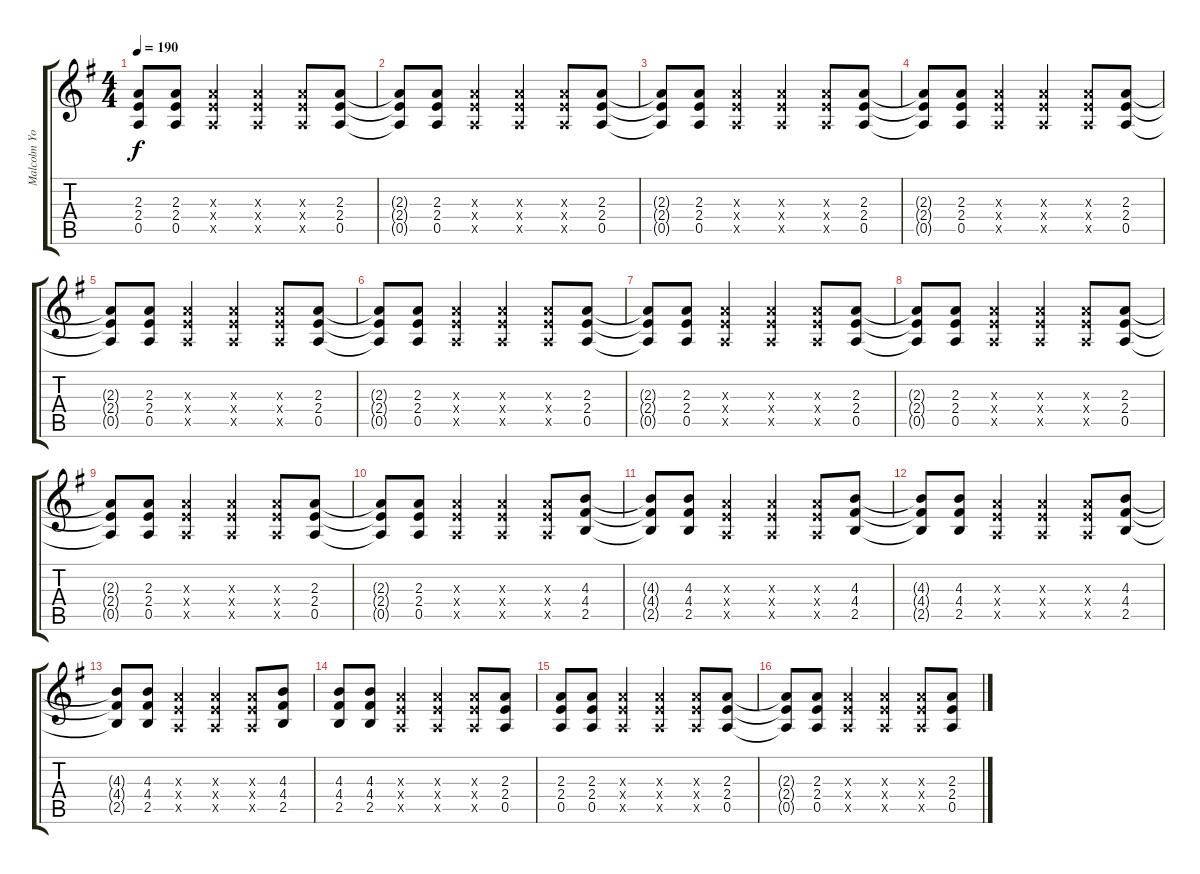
\track ("Malcolm Young (Rhythm Guitar)" "Malcolm Yo") {instrument overdrivenguitar}
\staff {score tabs}
\tuning (E4 B3 G3 D3 A2 E2) {hide}
\ts (4 4)
\tempo 190
\clef g2
\ks g
(2.3{t} 2.4{t} 0.5{t}).8{dy f} (2.3 2.4 0.5).8 (2.3{x} 2.4{x} 0.5{x}).4 (2.3{x} 2.4{x} 0.5{x}).4 (2.3{x} 2.4{x} 0.5{x}).8 (2.3 2.4 0.5).8 |
(2.3{t} 2.4{t} 0.5{t}).8 (2.3 2.4 0.5).8 (2.3{x} 2.4{x} 0.5{x}).4 (2.3{x} 2.4{x} 0.5{x}).4 (2.3{x} 2.4{x} 0.5{x}).8 (2.3 2.4 0.5).8 |
(2.3{t} 2.4{t} 0.5{t}).8 (2.3 2.4 0.5).8 (2.3{x} 2.4{x} 0.5{x}).4 (2.3{x} 2.4{x} 0.5{x}).4 (2.3{x} 2.4{x} 0.5{x}).8 (2.3 2.4 0.5).8 |
(2.3{t} 2.4{t} 0.5{t}).8 (2.3 2.4 0.5).8 (2.3{x} 2.4{x} 0.5{x}).4 (2.3{x} 2.4{x} 0.5{x}).4 (2.3{x} 2.4{x} 0.5{x}).8 (2.3 2.4 0.5).8 |
(2.3{t} 2.4{t} 0.5{t}).8 (2.3 2.4 0.5).8 (2.3{x} 2.4{x} 0.5{x}).4 (2.3{x} 2.4{x} 0.5{x}).4 (2.3{x} 2.4{x} 0.5{x}).8 (2.3 2.4 0.5).8 |
(2.3{t} 2.4{t} 0.5{t}).8 (2.3 2.4 0.5).8 (2.3{x} 2.4{x} 0.5{x}).4 (2.3{x} 2.4{x} 0.5{x}).4 (2.3{x} 2.4{x} 0.5{x}).8 (2.3 2.4 0.5).8 |
(2.3{t} 2.4{t} 0.5{t}).8 (2.3 2.4 0.5).8 (2.3{x} 2.4{x} 0.5{x}).4 (2.3{x} 2.4{x} 0.5{x}).4 (2.3{x} 2.4{x} 0.5{x}).8 (2.3 2.4 0.5).8 |
(2.3{t} 2.4{t} 0.5{t}).8 (2.3 2.4 0.5).8 (2.3{x} 2.4{x} 0.5{x}).4 (2.3{x} 2.4{x} 0.5{x}).4 (2.3{x} 2.4{x} 0.5{x}).8 (2.3 2.4 0.5).8 |
(2.3{t} 2.4{t} 0.5{t}).8 (2.3 2.4 0.5).8 (2.3{x} 2.4{x} 0.5{x}).4 (2.3{x} 2.4{x} 0.5{x}).4 (2.3{x} 2.4{x} 0.5{x}).8 (2.3 2.4 0.5).8 |
(2.3{t} 2.4{t} 0.5{t}).8 (2.3 2.4 0.5).8 (2.3{x} 2.4{x} 0.5{x}).4 (2.3{x} 2.4{x} 0.5{x}).4 (2.3{x} 2.4{x} 0.5{x}).8 (4.3 4.4 2.5).8 |
(4.3{t} 4.4{t} 2.5{t}).8 (4.3 4.4 2.5).8 (2.3{x} 2.4{x} 0.5{x}).4 (2.3{x} 2.4{x} 0.5{x}).4 (2.3{x} 2.4{x} 0.5{x}).8 (4.3 4.4 2.5).8 |
(4.3{t} 4.4{t} 2.5{t}).8 (4.3 4.4 2.5).8 (2.3{x} 2.4{x} 0.5{x}).4 (2.3{x} 2.4{x} 0.5{x}).4 (2.3{x} 2.4{x} 0.5{x}).8 (4.3 4.4 2.5).8 |
(4.3{t} 4.4{t} 2.5{t}).8 (4.3 4.4 2.5).8 (2.3{x} 2.4{x} 0.5{x}).4 (2.3{x} 2.4{x} 0.5{x}).4 (2.3{x} 2.4{x} 0.5{x}).8 (4.3 4.4 2.5).8 |
(4.3 4.4 2.5).8 (4.3 4.4 2.5).8 (2.3{x} 2.4{x} 0.5{x}).4 (2.3{x} 2.4{x} 0.5{x}).4 (2.3{x} 2.4{x} 0.5{x}).8 (2.3 2.4 0.5).8 |
(2.3 2.4 0.5).8 (2.3 2.4 0.5).8 (2.3{x} 2.4{x} 0.5{x}).4 (2.3{x} 2.4{x} 0.5{x}).4 (2.3{x} 2.4{x} 0.5{x}).8 (2.3 2.4 0.5).8 |
(2.3{t} 2.4{t} 0.5{t}).8 (2.3 2.4 0.5).8 (2.3{x} 2.4{x} 0.5{x}).4 (2.3{x} 2.4{x} 0.5{x}).4 (2.3{x} 2.4{x} 0.5{x}).8 (2.3 2.4 0.5).8
